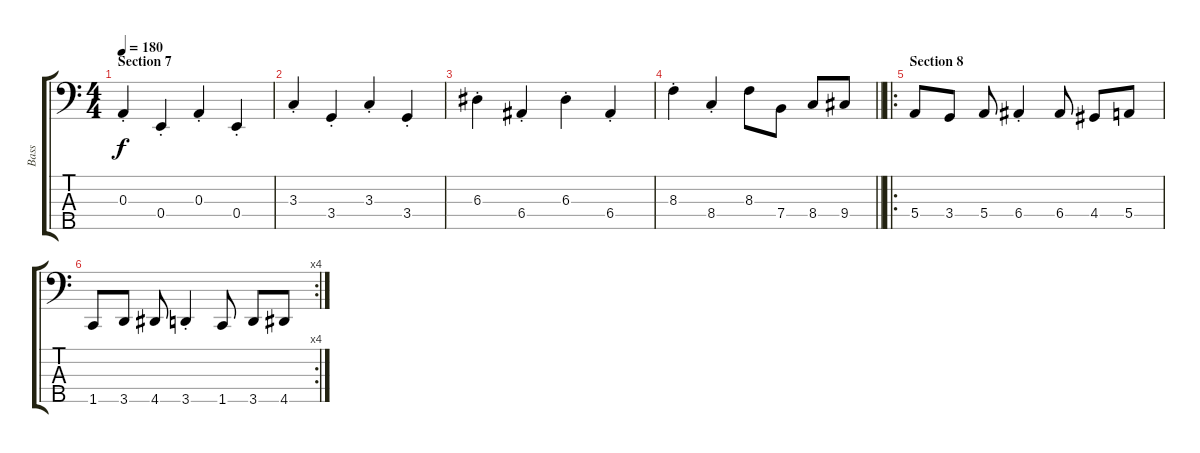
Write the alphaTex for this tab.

\track ("Bass" "Bass") {instrument fretlessbass}
\staff {score tabs}
\tuning (G2 D2 A1 E1 B0) {hide}
\ts (4 4)
\section ("" "Section 7")
\tempo 180
\clef f4
\ks c
0.3{st}.4{dy f} 0.4{st}.4 0.3{st}.4 0.4{st}.4 |
3.3{st}.4 3.4{st}.4 3.3{st}.4 3.4{st}.4 |
6.3{st}.4 6.4{st}.4 6.3{st}.4 6.4{st}.4 |
\barLineRight lightlight
8.3{st}.4 8.4{st}.4 8.3.8 7.4.8 8.4.8 9.4.8 |
\ro
\section ("" "Section 8")
5.4.8 3.4.8 5.4.8 6.4{st}.4 6.4.8 4.4.8 5.4.8 |
\rc 4
1.5.8 3.5.8 4.5.8 3.5{st}.4 1.5.8 3.5.8 4.5.8
